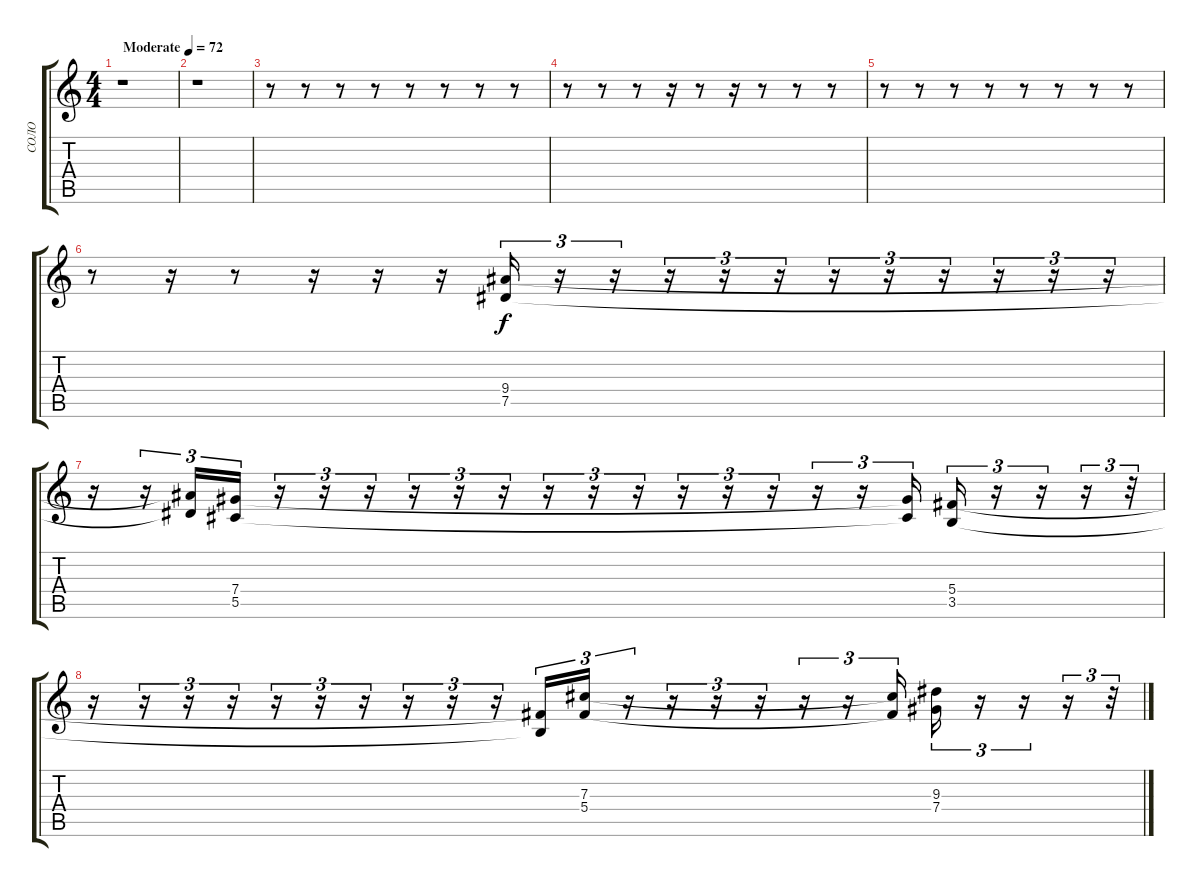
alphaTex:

\track ("СОЛО" "СОЛО") {instrument overdrivenguitar}
\staff {score tabs}
\tuning (Eb4 Bb3 Gb3 Db3 Ab2 Eb2) {hide}
\ts (4 4)
\tempo (72 "Moderate")
\clef g2
\ks c
r.1{dy f instrument overdrivenguitar} |
r.1 |
r.8 r.8 r.8 r.8 r.8 r.8 r.8 r.8 |
r.8 r.8 r.8 r.16 r.8 r.16 r.8 r.8 r.8 |
r.8 r.8 r.8 r.8 r.8 r.8 r.8 r.8 |
r.8 r.16 r.8 r.16 r.16 r.16 (9.4 7.5).16{tu (3 2)} r.16{tu (3 2)} r.16{tu (3 2)} r.16{tu (3 2)} r.16{tu (3 2)} r.16{tu (3 2)} r.16{tu (3 2)} r.16{tu (3 2)} r.16{tu (3 2)} r.16{tu (3 2)} r.16{tu (3 2)} r.16{tu (3 2)} |
r.16 r.16{tu (3 2)} (9.4{t} 7.5{t}).16{tu (3 2)} (7.4 5.5).16{tu (3 2)} r.16{tu (3 2)} r.16{tu (3 2)} r.16{tu (3 2)} r.16{tu (3 2)} r.16{tu (3 2)} r.16{tu (3 2)} r.16{tu (3 2)} r.16{tu (3 2)} r.16{tu (3 2)} r.16{tu (3 2)} r.16{tu (3 2)} r.16{tu (3 2)} r.16{tu (3 2)} r.16{tu (3 2)} (7.4{t} 5.5{t}).16{tu (3 2)} (5.4 3.5).16{tu (3 2)} r.16{tu (3 2)} r.16{tu (3 2)} r.16{tu (3 2)} r.32{tu (3 2)} |
r.16 r.16{tu (3 2)} r.16{tu (3 2)} r.16{tu (3 2)} r.16{tu (3 2)} r.16{tu (3 2)} r.16{tu (3 2)} r.16{tu (3 2)} r.16{tu (3 2)} r.16{tu (3 2)} (5.4{t} 3.5{t}).16{tu (3 2)} (7.3 5.4).16{tu (3 2)} r.16{tu (3 2)} r.16{tu (3 2)} r.16{tu (3 2)} r.16{tu (3 2)} r.16{tu (3 2)} r.16{tu (3 2)} (7.3{t} 5.4{t}).16{tu (3 2)} (9.3 7.4).16{tu (3 2)} r.16{tu (3 2)} r.16{tu (3 2)} r.16{tu (3 2)} r.32{tu (3 2)}
